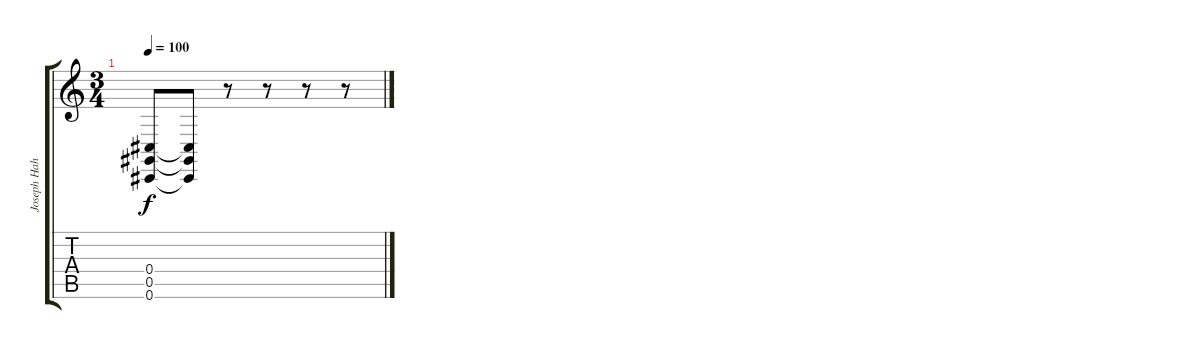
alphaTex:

\track ("Joseph Hahn (Sampler)" "Joseph Hah") {instrument stringensemble1}
\staff {score tabs}
\tuning (Eb4 Bb3 Gb3 Db3 Ab2 Db2) {hide}
\ts (3 4)
\tempo 100
\clef g2
\ks c
(0.4 0.5 0.6).8{dy f instrument stringensemble1} (0.4{t} 0.5{t} 0.6{t}).8 r.8 r.8 r.8 r.8
